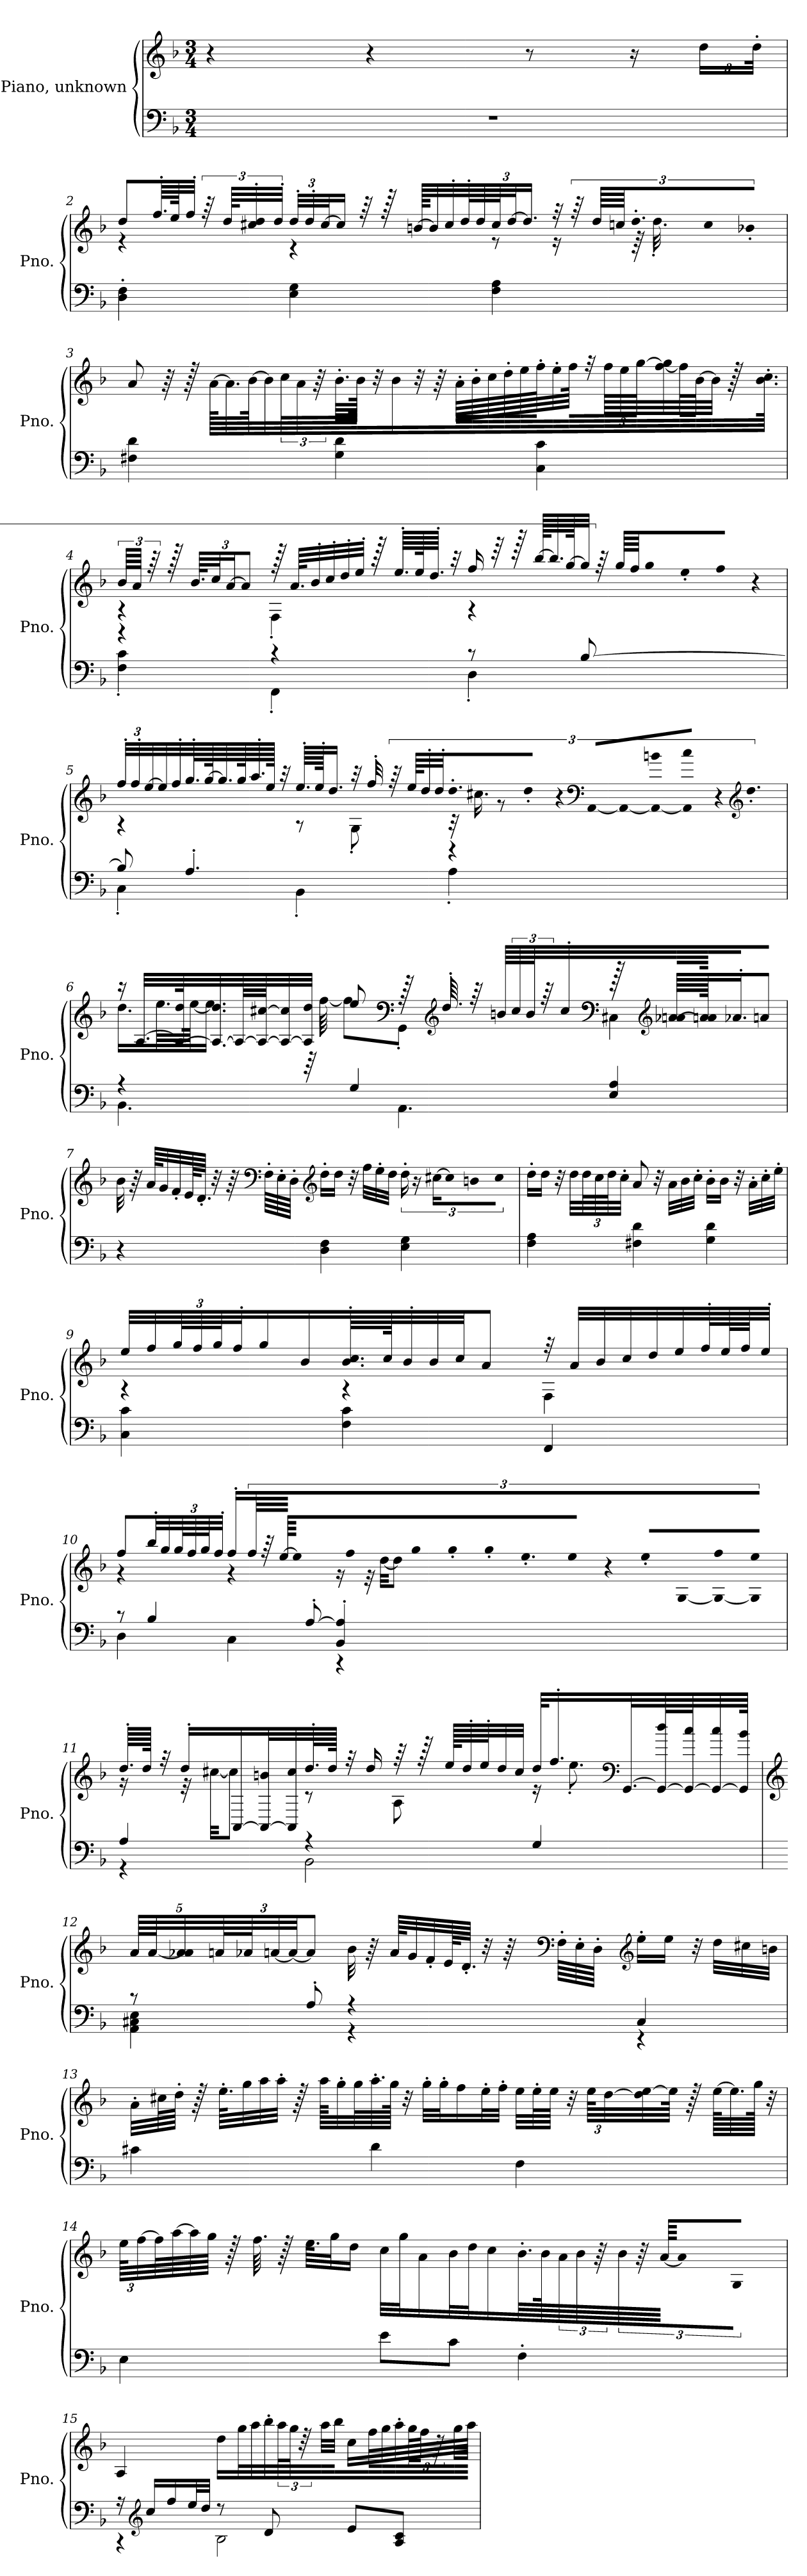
**kern	**kern
*part1	*part1
*staff2	*staff1
*I"Piano, unknown	*
*I'Pno.	*
*clefF4	*clefG2
*k[b-]	*k[b-]
*M3/4	*M3/4
*MM120	*MM120
=1	=1
2.r	4r
.	4r
.	8r
.	16r
*	*Xbrackettup
.	24dd\LL
.	48dd'\JJk
=2	=2
*	*^
4D\' 4F\'	8dd/L	4r
.	64.ff'/LLL	.
.	128ee/JK	.
.	32ff'/JJJ	.
*	*brackettup	*
.	96r	.
.	96dd/KLLL	.
.	48cc#X/' 48dd/'	.
.	48dd'/JJJ	.
*	*Xbrackettup	*
4E\ 4G\	48dd'/LLL	4r
.	48dd'/	.
.	[48cc#/J	.
.	16cc#/JJ]	.
.	64r	.
.	128r	.
.	[128bn/KKLLL	.
.	32b/]	.
.	32cc#'/	.
.	64dd'/L	.
.	64dd/	.
4F\ 4A\	96cc#/J	8r
.	[48dd/J	.
.	16.dd/JJ]	.
.	32r	16r
*	*brackettup	*
.	96r	.
.	96dd/LLLL	.
.	96ccn/	.
.	64.dd'/	64r
.	.	32.dd'\
.	128cc/JK	.
.	32b-X'/JJJ	.
*	*v	*v
!!LO:LB:g=z
=3	=3
4F#X\ 4d\	8a/
.	64r
.	128r
.	[128a\KLLLL
.	64.a\]
.	[128b-\JK
.	32b-\]
.	96cc\L
.	96a\JJJJ
.	96r
4G\ 4d\	64.b-'\LLLL
.	128b-\JJJJk
.	32r
.	16b-\
.	32r
.	64r
.	64a'\LLLL
.	64b-'\
.	64cc\
.	64dd'\
.	64ee\
4C\ 4c\	64ff'\J
.	32ee'\
.	64ff\JJJk
.	32r
*	*Xbrackettup
.	96ff\LLLL
.	96ee\
.	[96gg\J
.	[32ff\ 32gg\]
.	64ff\L]
.	[64b-\J
.	32b-\JJJ]
.	128r
.	64.b-\' 64.cc\'
!!LO:LB:g=z
=4	=4
*^	*
*	*	*brackettup
*	*	*^
4r	4F\' 4c\'	96b-/LLLL	4r
.	.	96a/JJJJ	.
.	.	96r	.
.	.	128r	.
.	.	64.b-/KLLL	.
*	*	*Xbrackettup	*
.	.	48cc/J	.
.	.	[24a/J	.
.	.	8a/J]	.
4r	4FF'\	128r	4F'\
.	.	64.a/KLLL	.
.	.	32b-'/	.
.	.	32cc'/	.
.	.	32dd'/	.
.	.	32ee'/JJJ	.
.	.	128r	.
.	.	64.ee'/LLLL	.
.	.	128ee/K	.
.	.	64.dd'/JJJJ	.
.	.	32r	.
8r	4D'\	16ff/	4r
.	.	64r	.
.	.	128r	.
.	.	[128bb-/KLLLL	.
.	.	64.bb-/]	.
.	.	[128gg/JK	.
[8B-/	.	32gg/JJJ]	.
*	*	*brackettup	*
.	.	96r	.
.	.	96gg/LLLL	.
.	.	96ff/	.
.	.	128gg/K	.
.	.	64ee'/	.
.	.	128ff/JJJJk	.
.	.	32r	.
!!LO:LB:g=z	!!
=5	=5	=5	=5
*	*	*Xbrackettup	*
8B-/]	4C'\	48ff'/LLL	4r
.	.	48ff'/	.
.	.	[48ee/	.
.	.	32ee/]	.
.	.	32ff'/	.
4.A'/	.	64.gg'/L	.
.	.	[128gg/K	.
.	.	64.gg/]	.
.	.	128gg/K	.
.	.	64.aa'/	.
.	.	128ee/JJJJk	.
.	.	32r	.
.	4BB-'\	64.ee'/LLLL	8r
.	.	128ee'/JJK	.
.	.	16.dd/JJ	.
.	.	32r	8G'\
.	.	32ff'/	.
*	*	*brackettup	*
.	.	96r	.
.	.	96ee/KLLL	.
.	.	48dd'/	.
.	.	48dd'/	.
4r	4A'\	64.dd'/L	32r
.	.	128dd'/JJJJk	.
.	.	32r	16.cc#X\
*	*	*clefF4	*
.	.	[16AA/LL	.
.	.	64AA/KL_	8r
.	.	32AA/_ 32bn/	.
.	.	64AA/] 64cc#/JJJk	.
.	.	64r	.
*	*	*clefG2	*
.	.	32.dd'/	.
!!LO:LB:g=z	!!
=6	=6	=6	=6
4r	4.BB-\	16r	16.dd\LL
.	.	[32.A/LLL	.
.	.	.	64.ee\LL
.	.	64A/_ 64dd/K	.
.	.	.	[128ee\JJK
.	.	32.A/_ 32.dd/	16.ee\JJ]
.	.	128A/LL_	.
.	.	128A/_ [128cc#X/JJ	.
.	.	32A/_ 32cc#/]	.
.	.	32A/] 32dd/JJJ	64r
.	.	.	[64ff\
4G/	.	8ee/	8ff\L]
*	*	*clefF4	*
.	4.AA\	128r	8GG'\J
*	*	*clefG2	*
.	.	64.dd'/	.
.	.	64r	.
.	.	64bn/LLLL	.
.	.	96cc#/	.
.	.	96b/JJJJ	.
.	.	96r	.
.	.	32cc#'/	.
*	*	*clefF4	*
4E/ 4A/	.	128r	4C#X\
*	*	*clefG2	*
.	.	[64a-X/ 64an/LLLL	.
.	.	128a-/] 128an/JJK	.
.	.	16.a-X'/J	.
.	.	8an/J	.
*v	*v	*	*
*	*v	*v
!!LO:LB:g=z
=7	=7
4r	32b-\
.	64r
.	64a/KLLL
.	32g/
.	32f'/
.	128e/KL
.	64.d'/JJJJ
.	32r
.	64r
*	*clefF4
.	64F'\LLLL
.	64E'\
.	64D'\JJJJ
*	*clefG2
4D\ 4F\	16dd'\LL
.	16dd\JJ
.	32r
.	32ff\LLL
.	32ee'\
.	32dd\JJJ
4E\ 4G\	24dd'\
.	24r
.	[24cc#X\LL
.	16cc#\]
.	32bn\L
.	32cc#\JJJ
!!LO:PB:g=z
=8	=8
4F\ 4A\	16dd'\LL
.	16dd\JJ
.	32r
.	32dd\LLL
*	*Xbrackettup
.	96dd\L
.	96cc\
.	96dd\J
.	32cc'\JJJ
4F#X\ 4d\	8a/
.	32r
.	32a\LLL
.	32b-\
.	32cc'\JJJ
4G\ 4d\	16b-'\LL
.	16b-\JJ
.	32r
.	32a'\LLL
.	32cc'\
.	32ee'\JJJ
=9	=9
*	*^
4C\ 4c\	32ee/LLL	4r
.	32ff/	.
.	96gg/L	.
.	96ff/	.
.	96gg/J	.
.	32ff'/J	.
.	16gg/	.
.	16b-/	.
4F\ 4c\	64.b-/' 64.cc/'LL	4r
.	128cc/JK	.
.	32b-'/	.
.	32b-/	.
.	32cc/JJ	.
.	8a/J	.
4FF/	32r	4F\
.	32a/LLL	.
.	32b-/	.
.	32cc/	.
.	32dd/	.
.	32ee/	.
.	64ff'/L	.
.	128ee/L	.
.	128ff/JJ	.
.	32ee'/JJJ	.
!!LO:LB:g=z	!!
=10	=10	=10
*^	*	*
8r	4D\	8ff/L	4r
4B-/	.	32bb-'/LL	.
.	.	32gg/	.
.	.	96gg/L	.
.	.	96ff/	.
.	.	96gg/J	.
.	.	32ff'/JJJ	.
.	4C\	16ff'/LL	4r
*	*	*brackettup	*
.	.	96ff/JJkk	.
.	.	96r	.
.	.	[96ee/KLLL	.
.	.	32ee/]	.
[8A'/	.	32ff/	.
.	.	32gg/	.
.	.	32gg'/	.
.	.	32gg'/	.
4BB-/' 4A/]'	4r	64.ee'/L	16r
.	.	128ee/JJJJk	.
.	.	32r	.
.	.	16ee'/LL	32r
.	.	.	[32dd\KKL
.	.	[16G/	8dd\J]
.	.	32G/_ 32ff/L	.
.	.	32G/] 32ee/JJJ	.
!!LO:LB:g=z	!!
=11	=11	=11	=11
4A/	4r	64.dd'/LLLL	16r
.	.	128dd/JJJJk	.
.	.	32r	.
.	.	16dd'/LL	32r
.	.	.	[32cc#X\KKL
.	.	[16AA/	8cc#\J]
.	.	32AA/_ 32bn/L	.
.	.	32AA/] 32cc#/	.
4r	2BB-\	64.dd'/L	8r
.	.	128dd/JJJJk	.
.	.	32r	.
.	.	16dd/	.
.	.	64r	8A\
.	.	128r	.
.	.	128ee/KLLLL	.
.	.	64dd'/	.
.	.	64ee'/J	.
.	.	32dd/	.
.	.	32cc#/JJJ	.
4G/	.	32dd/KLL	16r
.	.	16.ff'/	.
.	.	.	8.ee'\
*	*	*clefF4	*
.	.	[32.GG/L	.
.	.	64GG/_ 64dd/L	.
.	.	64GG/_ 64cc#/J	.
.	.	32GG/_ 32cc#/	.
.	.	64GG/] 64b/JJJk	.
*	*	*v	*v
!!LO:LB:g=z
=12	=12	=12
*	*	*clefG2
*	*	*Xbrackettup
8r	4AA\ 4C#X\ 4E\	80a/LLLL
.	.	[80a/J
.	.	40a-X/ 40a/]
.	.	80an/L
.	.	96a-X/J
.	.	[48an/
.	.	32a/JJ_
8A'/	.	8a/J]
4r	4r	32b-\
.	.	64r
.	.	64a/KLLL
.	.	32g/
.	.	32f'/
.	.	128e/KL
.	.	64.d'/JJJJ
.	.	32r
.	.	64r
*	*	*clefF4
.	.	64F'\LLLL
.	.	64E'\
.	.	64D'\JJJJ
*	*	*clefG2
4C#/	4r	16ee'\LL
.	.	16ee\JJ
.	.	32r
.	.	32dd\LLL
.	.	32cc#X\
.	.	32bn\JJJ
*v	*v	*
!!LO:LB:g=z
=13	=13
4c#X\	32a'\LLL
.	64cc#X\L
.	64dd'\JJJJ
.	128r
.	64.ee'\KLLL
.	32gg\
.	32aa\
.	32aa'\JJJ
.	128r
.	128aa\KKLLL
.	32gg'\
.	64gg\L
4d\	64.aa'\
.	128gg\JJJJk
.	32r
.	32gg'\LLL
.	32gg'\J
.	16ff\
.	32ee'\L
.	32ff'\JJJ
4F\	32ee\LLL
.	64ee'\L
.	64ee\JJJJ
.	32r
.	96ee\KLLL
.	[48dd\
.	32dd\] [32ee\
.	64ee\JJJk]
.	128r
.	[128ee\KLLLL
.	64.ee\]
.	128gg\JJJJk
.	32r
!!LO:LB:g=z
=14	=14
4E\	96ee\KLLL
.	[48ff\
.	64ff\L]
.	[64aa\
.	64aa\]
.	64gg\JJJJ
.	128r
.	64.ff\
.	128r
.	64.ee\KLLL
.	32gg\J
.	16dd\JJ
8e\L	32cc\LLL
.	32gg\J
.	16a\
8c\J	32b-\L
.	32dd\J
.	16cc\
4F'\	64.b-'\LL
.	128b-\K
*	*brackettup
.	96a\
.	96b-\JJJJ
.	96r
.	96b-\
.	96r
.	[96a/KLLL
.	32a/JJ]
.	8G/J
!!LO:PB:g=z
=15	=15
*^	*
16r	4r	4A/
*clefG2	*	*
16cc/LL	.	.
16ff/	.	.
32ee/L	.	.
32dd/JJJ	.	.
8r	2B-\	16dd\LL
.	.	32gg\L
.	.	32aa\
8d/	.	32bb-'\
.	.	96aa\L
.	.	96gg\JJJJ
.	.	96r
.	.	32aa\LLL
.	.	32bb-\JJJ
8e/L	.	16cc\LL
.	.	32ff\L
.	.	32gg\
8A/ 8c/J	.	32aa'\
.	.	96gg\L
.	.	96ff\JJJJ
.	.	96r
.	.	32gg\LLL
.	.	32aa\JJJ
*v	*v	*
=	=
*-	*-
